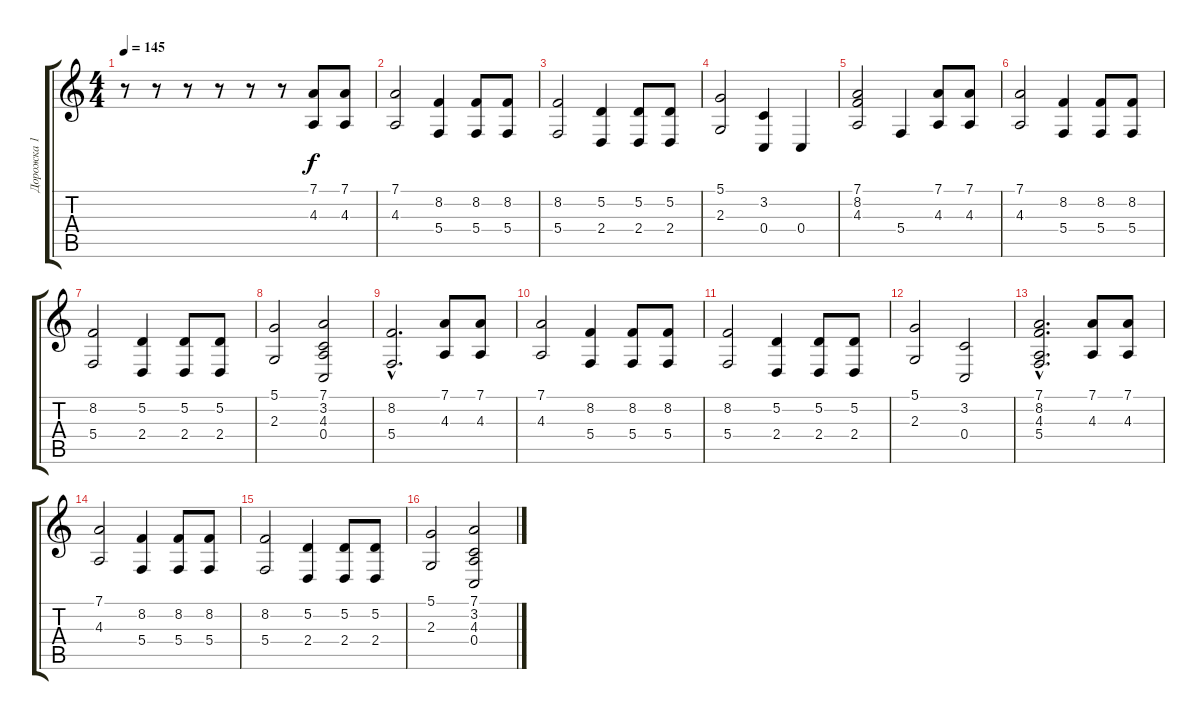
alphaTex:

\track ("Дорожка 1" "Дорожка 1") {instrument harmonica}
\staff {score tabs}
\tuning (D4 A3 F3 C3 G2 D2) {hide}
\ts (4 4)
\tempo 145
\clef g2
\ks c
r.8{dy f instrument harmonica} r.8 r.8 r.8 r.8 r.8 (7.1 4.3).8 (7.1 4.3).8 |
(7.1 4.3).2 (8.2 5.4).4 (8.2 5.4).8 (8.2 5.4).8 |
(8.2 5.4).2 (5.2 2.4).4 (5.2 2.4).8 (5.2 2.4).8 |
(5.1 2.3).2 (3.2 0.4).4 0.4.4 |
(7.1 8.2 4.3).2 5.4.4 (7.1 4.3).8 (7.1 4.3).8 |
(7.1 4.3).2 (8.2 5.4).4 (8.2 5.4).8 (8.2 5.4).8 |
(8.2 5.4).2 (5.2 2.4).4 (5.2 2.4).8 (5.2 2.4).8 |
(5.1 2.3).2 (7.1 3.2 4.3 0.4).2 |
(8.2{hac} 5.4{hac}).2{d} (7.1 4.3).8 (7.1 4.3).8 |
(7.1 4.3).2 (8.2 5.4).4 (8.2 5.4).8 (8.2 5.4).8 |
(8.2 5.4).2 (5.2 2.4).4 (5.2 2.4).8 (5.2 2.4).8 |
(5.1 2.3).2 (3.2 0.4).2 |
(7.1{hac} 8.2{hac} 4.3{hac} 5.4{hac}).2{d} (7.1 4.3).8 (7.1 4.3).8 |
(7.1 4.3).2 (8.2 5.4).4 (8.2 5.4).8 (8.2 5.4).8 |
(8.2 5.4).2 (5.2 2.4).4 (5.2 2.4).8 (5.2 2.4).8 |
(5.1 2.3).2 (7.1 3.2 4.3 0.4).2
